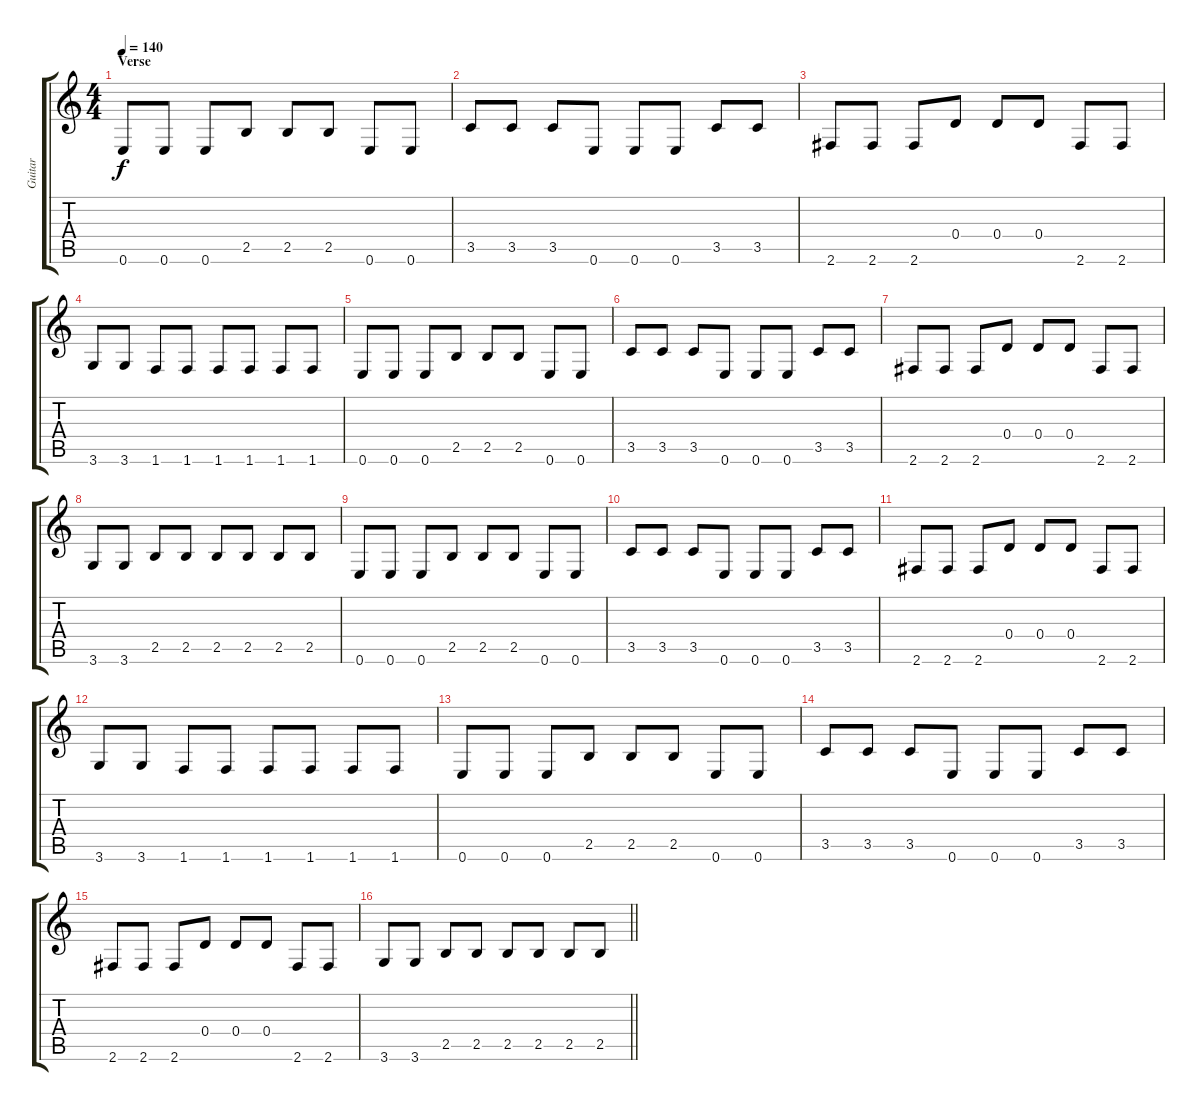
\track ("Guitar" "Guitar") {instrument distortionguitar}
\staff {score tabs}
\tuning (E4 B3 G3 D3 A2 E2) {hide}
\ts (4 4)
\section ("" "Verse")
\tempo 140
\clef g2
\ks c
0.6.8{dy f} 0.6.8 0.6.8 2.5.8 2.5.8 2.5.8 0.6.8 0.6.8 |
3.5.8 3.5.8 3.5.8 0.6.8 0.6.8 0.6.8 3.5.8 3.5.8 |
2.6.8 2.6.8 2.6.8 0.4.8 0.4.8 0.4.8 2.6.8 2.6.8 |
3.6.8 3.6.8 1.6.8 1.6.8 1.6.8 1.6.8 1.6.8 1.6.8 |
0.6.8 0.6.8 0.6.8 2.5.8 2.5.8 2.5.8 0.6.8 0.6.8 |
3.5.8 3.5.8 3.5.8 0.6.8 0.6.8 0.6.8 3.5.8 3.5.8 |
2.6.8 2.6.8 2.6.8 0.4.8 0.4.8 0.4.8 2.6.8 2.6.8 |
3.6.8 3.6.8 2.5.8 2.5.8 2.5.8 2.5.8 2.5.8 2.5.8 |
0.6.8 0.6.8 0.6.8 2.5.8 2.5.8 2.5.8 0.6.8 0.6.8 |
3.5.8 3.5.8 3.5.8 0.6.8 0.6.8 0.6.8 3.5.8 3.5.8 |
2.6.8 2.6.8 2.6.8 0.4.8 0.4.8 0.4.8 2.6.8 2.6.8 |
3.6.8 3.6.8 1.6.8 1.6.8 1.6.8 1.6.8 1.6.8 1.6.8 |
0.6.8 0.6.8 0.6.8 2.5.8 2.5.8 2.5.8 0.6.8 0.6.8 |
3.5.8 3.5.8 3.5.8 0.6.8 0.6.8 0.6.8 3.5.8 3.5.8 |
2.6.8 2.6.8 2.6.8 0.4.8 0.4.8 0.4.8 2.6.8 2.6.8 |
\barLineRight lightlight
3.6.8 3.6.8 2.5.8 2.5.8 2.5.8 2.5.8 2.5.8 2.5.8
